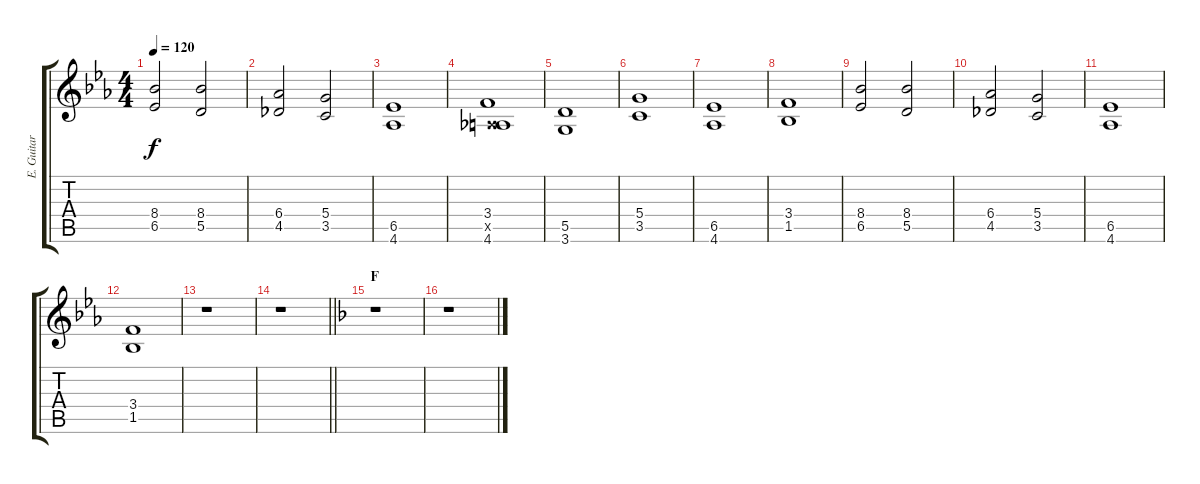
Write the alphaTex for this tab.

\track ("E. Guitar III" "E. Guitar ") {instrument overdrivenguitar}
\staff {score tabs}
\tuning (E4 B3 G3 D3 A2 E2) {hide}
\ts (4 4)
\tempo 120
\clef g2
\ks eb
(8.4 6.5).2{dy f} (8.4 5.5).2 |
(6.4 4.5).2 (5.4 3.5).2 |
(6.5 4.6).1 |
(3.4 0.5{x} 4.6).1 |
(5.5 3.6).1 |
(5.4 3.5).1 |
(6.5 4.6).1 |
(3.4 1.5).1 |
(8.4 6.5).2 (8.4 5.5).2 |
(6.4 4.5).2 (5.4 3.5).2 |
(6.5 4.6).1 |
(3.4 1.5).1 |
r.1 |
\barLineRight lightlight
r.1 |
\section ("" "F")
\ks f
r.1 |
r.1
